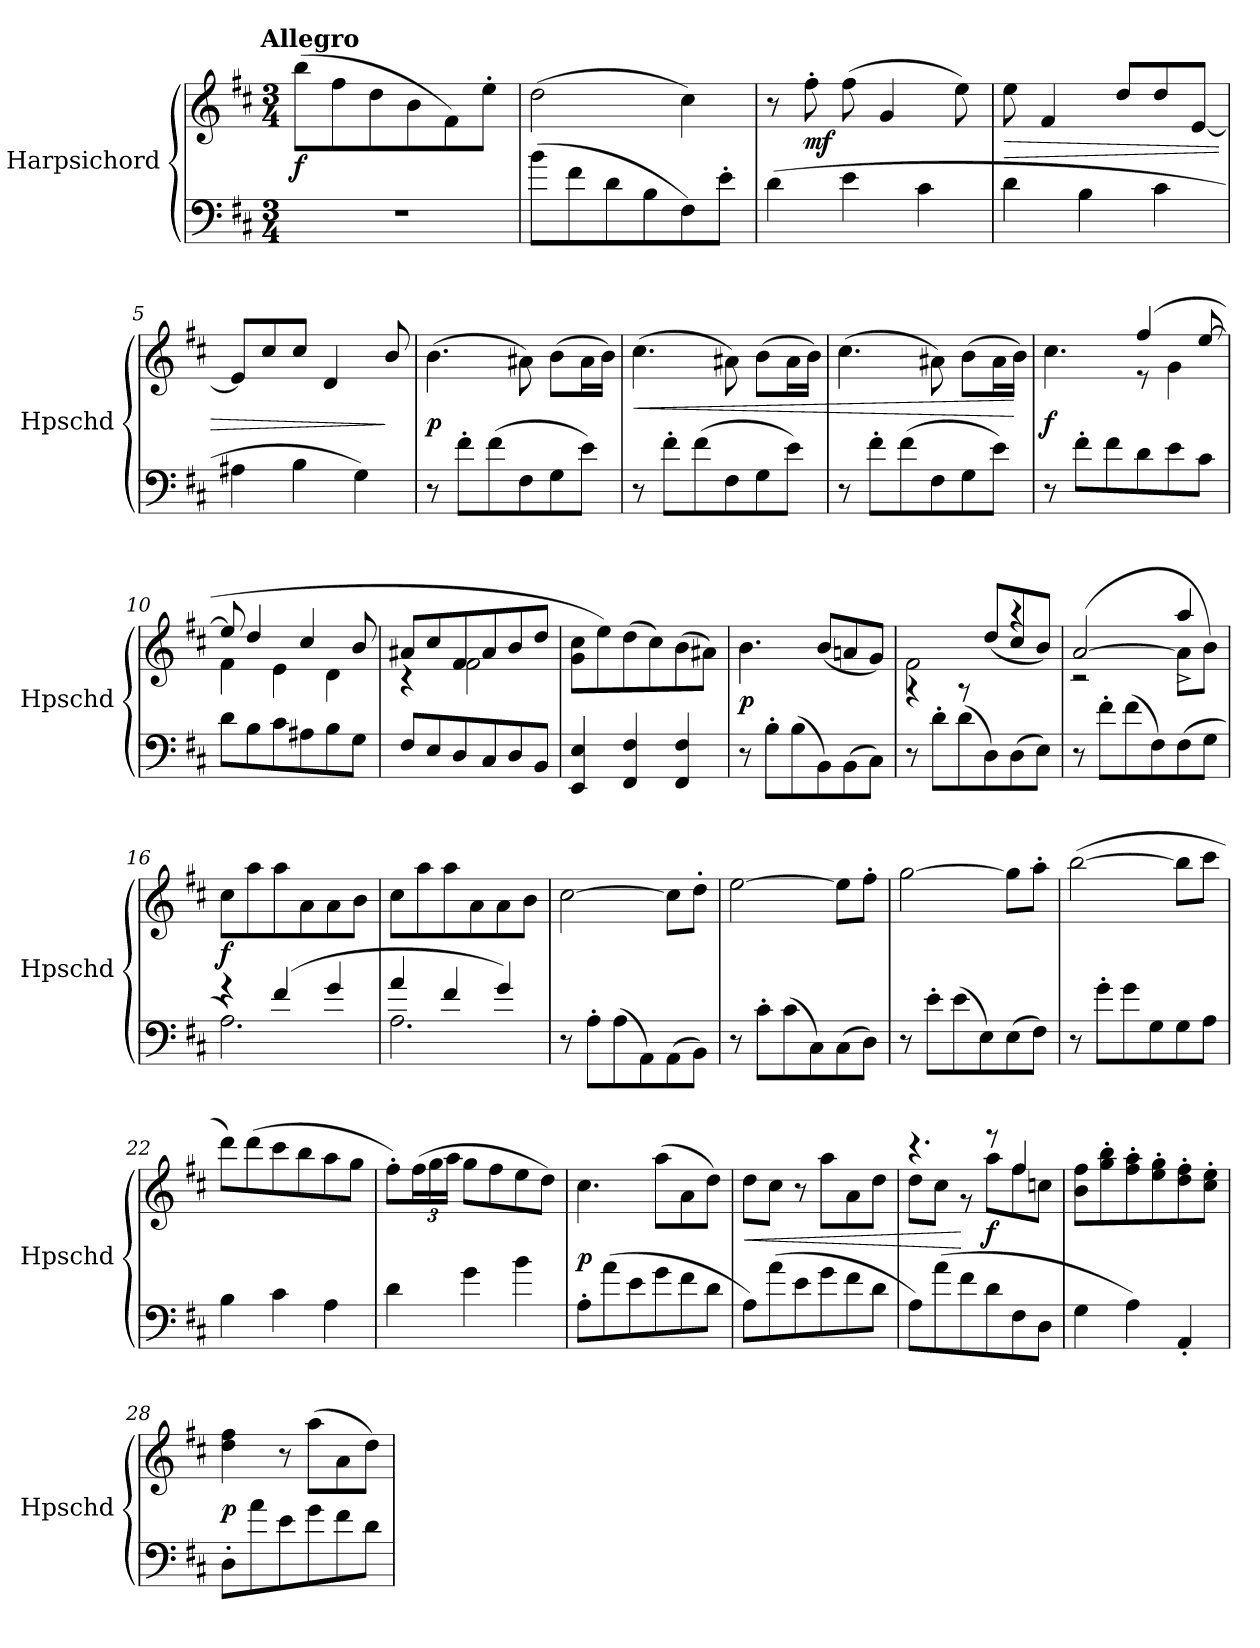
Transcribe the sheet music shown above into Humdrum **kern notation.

**kern	**kern	**dynam
*part1	*part1	*part1
*staff2	*staff1	*staff1/2
*I"Harpsichord	*	*
*I'Hpschd	*	*
*clefF4	*clefG2	*
*k[f#c#]	*k[f#c#]	*
*b:	*b:	*
!!LO:TX:omd:t=Allegro
*M3/4	*M3/4	*
*MM160	*MM160	*
=1	=1	=1
2.r	(8bb\L	f
.	8ff#\	.
.	8dd\	.
.	8b\	.
.	8f#\)	.
.	8ee'\J	.
=2	=2	=2
(8b\L	(2dd\	.
8f#\	.	.
8d\	.	.
8B\	.	.
8F#\)	4cc#\)	.
8e'\J	.	.
=3	=3	=3
(4d\	8r	.
.	8ff#'\	mf
4e\	(8ff#\	.
.	4g/	.
4c#\	.	.
.	8ee\)	.
=4	=4	=4
4d\	8ee\	>
.	4f#/	.
4B\	.	.
.	8dd/L	.
4c#\	8dd/	.
.	[8e/J	.
=5	=5	=5
4A#X\	8e/L]	.
.	8cc#/	.
4B\	8cc#/J	.
.	4d/	.
4G\)	.	.
.	8b/	]
=6	=6	=6
8r	(4.b\	p
8f#'\L	.	.
(8f#\	.	.
8F#\	8a#X\)	.
8G\	(8b\L	.
8e\J)	16a#\L	.
.	16b\JJ)	.
=7	=7	=7
8r	(4.cc#\	<
8f#'\L	.	.
(8f#\	.	.
8F#\	8a#X\)	.
8G\	(8b\L	.
8e\J)	16a#\L	.
.	16b\JJ)	.
=8	=8	=8
8r	(4.cc#\	.
8f#'\L	.	.
(8f#\	.	.
8F#\	8a#X\)	.
8G\	(8b\L	.
8e\J)	16a#\L	.
.	16b\JJ)	[
=9	=9	=9
*	*^	*
8r	4.cc#\	4.ryy	f
8f#'\L	.	.	.
8f#\	.	.	.
8d\	(4ff#/	8r	.
8e\	.	4g\	.
8c#\J	[8ee/	.	.
=10	=10	=10	=10
8d\L	8ee/]	4f#\	.
8B\	4dd/	.	.
8c#\	.	4e\	.
8A#X\	4cc#/	.	.
8B\	.	4d\	.
8G\J	8b/	.	.
=11	=11	=11	=11
8F#/L	8a#X/L	4r	.
8E/	8cc#/	.	.
8D/	8f#/	2f#\	.
8C#/	8a#/	.	.
8D/	8b/	.	.
8BB/J	8dd/J	.	.
*	*v	*v	*
=12	=12	=12
4EE/ 4E/	8g\ 8cc#\L	.
.	8ee\)	.
4FF#/ 4F#/	(8dd\	.
.	8cc#\)	.
4FF#/ 4F#/	(8b\	.
.	8a#X\J)	.
=13	=13	=13
8r	4.b\	p
8B'\L	.	.
(8B\	.	.
8BB\)	(8b/L	.
(8BB\	8an/	.
8C#\J)	8g/J)	.
=14	=14	=14
*	*^	*
8r	2f#\	4r	.
8d'\L	.	.	.
(8d\	.	8r	.
8D\)	.	(8dd/L	.
(8D\	4r	8cc#/	.
8E\J)	.	8b/J)	.
=15	=15	=15	=15
8r	([2a/	2r	.
8f#'\L	.	.	.
(8f#\	.	.	.
8F#\)	.	.	.
(8F#\	8a\L]	4aa^/	.
8G\J	8b\J)	.	.
*	*v	*v	*
=16	=16	=16
*^	*	*
4r	2.A\)	8cc#\L	f
.	.	8aa\	.
(4f#/	.	8aa\	.
.	.	8a\	.
4g/	.	8a\	.
.	.	8b\J	.
=17	=17	=17	=17
4a/	2.A\	8cc#\L	.
.	.	8aa\	.
4f#/	.	8aa\	.
.	.	8a\	.
4g/)	.	8a\	.
.	.	8b\J	.
*v	*v	*	*
=18	=18	=18
8r	[2cc#\	.
8A'\L	.	.
(8A\	.	.
8AA\)	.	.
(8AA\	8cc#\L]	.
8BB\J)	8dd'\J	.
=19	=19	=19
8r	[2ee\	.
8c#'\L	.	.
(8c#\	.	.
8C#\)	.	.
(8C#\	8ee\L]	.
8D\J)	8ff#'\J	.
=20	=20	=20
8r	[2gg\	.
8e'\L	.	.
(8e\	.	.
8E\)	.	.
(8E\	8gg\L]	.
8F#\J)	8aa'\J	.
=21	=21	=21
8r	([2bb\	.
8g'\L	.	.
8g\	.	.
8G\	.	.
8G\	8bb\L]	.
8A\J	8ccc#\J	.
=22	=22	=22
4B\	8ddd\L)	.
.	(8ddd\	.
4c#\	8ccc#\	.
.	8bb\	.
4A\	8aa\	.
.	8gg\J	.
=23	=23	=23
4d\	8ff#'\L)	.
.	(24ff#\L	.
.	24gg\	.
.	24aa\JJ	.
4g\	8gg\L	.
.	8ff#\	.
4b\	8ee\	.
.	8dd\J)	.
=24	=24	=24
8A'\L	4.cc#\	p
(8a\	.	.
8e\	.	.
8g\	(8aa\L	.
8f#\	8a\	.
8d\J	8dd\J)	.
=25	=25	=25
8A\L)	8dd\L	<
(8a\	8cc#\J	.
8e\	8r	.
8g\	8aa\L	.
8f#\	8a\	.
8d\J	8dd\J	.
=26	=26	=26
*	*^	*
8A\L)	4.r	8dd\L	.
(8a\	.	8cc#\J	.
8f#\	.	8r	[
8d\	8r	8aa\L	f
8F#\	4ff#/	8ff#\	.
8D\J	.	8ccn\J	.
*	*v	*v	*
=27	=27	=27
4G\	8b\ 8ff#\L	.
.	8gg'\ 8bb'\	.
4A\)	8ff#'\ 8aa'\	.
.	8ee'\ 8gg'\	.
4AA'/	8dd'\ 8ff#'\	.
.	8cc#'\ 8ee'\J	.
=28	=28	=28
8D'\L	4dd\ 4ff#\	p
8a\	.	.
8e\	8r	.
8g\	(8aa\L	.
8f#\	8a\	.
8d\J	8dd\J)	.
=	=	=
*-	*-	*-
